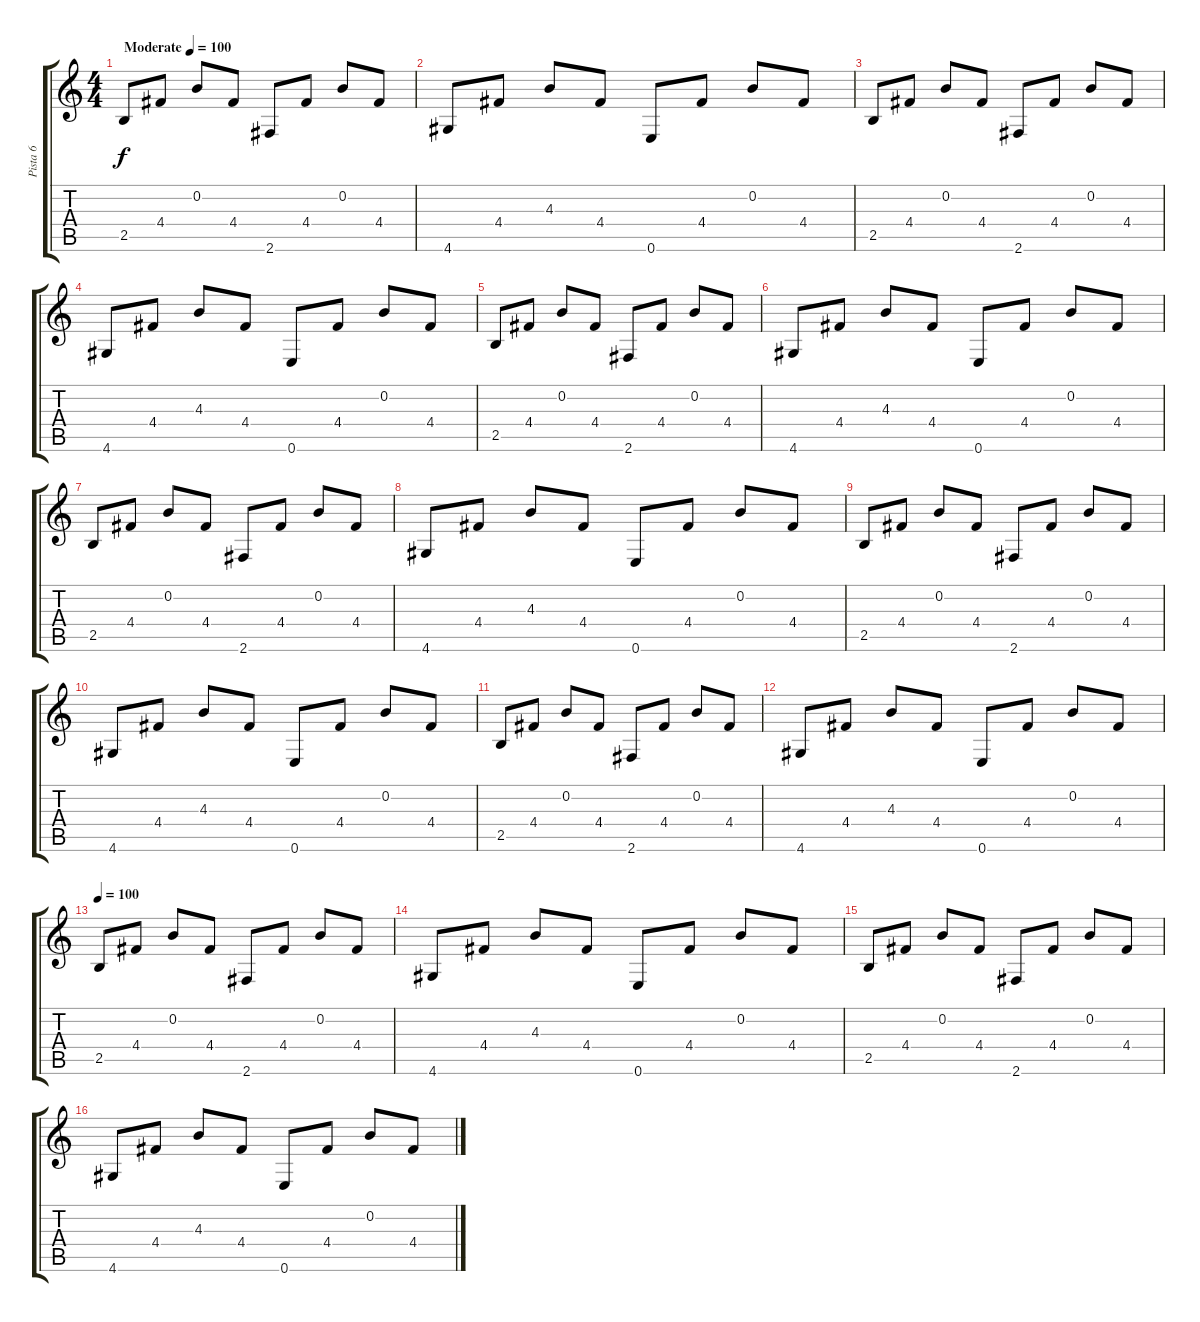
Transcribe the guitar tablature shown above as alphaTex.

\track ("Pista 6" "Pista 6") {instrument electricguitarclean}
\staff {score tabs}
\tuning (E4 B3 G3 D3 A2 E2) {hide}
\ts (4 4)
\tempo (100 "Moderate")
\clef g2
\ks c
2.5.8{dy f instrument electricguitarclean} 4.4.8 0.2.8 4.4.8 2.6.8 4.4.8 0.2.8 4.4.8 |
4.6.8 4.4.8 4.3.8 4.4.8 0.6.8 4.4.8 0.2.8 4.4.8 |
2.5.8 4.4.8 0.2.8 4.4.8 2.6.8 4.4.8 0.2.8 4.4.8 |
4.6.8 4.4.8 4.3.8 4.4.8 0.6.8 4.4.8 0.2.8 4.4.8 |
2.5.8 4.4.8 0.2.8 4.4.8 2.6.8 4.4.8 0.2.8 4.4.8 |
4.6.8 4.4.8 4.3.8 4.4.8 0.6.8 4.4.8 0.2.8 4.4.8 |
2.5.8 4.4.8 0.2.8 4.4.8 2.6.8 4.4.8 0.2.8 4.4.8 |
4.6.8 4.4.8 4.3.8 4.4.8 0.6.8 4.4.8 0.2.8 4.4.8 |
2.5.8 4.4.8 0.2.8 4.4.8 2.6.8 4.4.8 0.2.8 4.4.8 |
4.6.8 4.4.8 4.3.8 4.4.8 0.6.8 4.4.8 0.2.8 4.4.8 |
2.5.8 4.4.8 0.2.8 4.4.8 2.6.8 4.4.8 0.2.8 4.4.8 |
4.6.8 4.4.8 4.3.8 4.4.8 0.6.8 4.4.8 0.2.8 4.4.8 |
\tempo 100
2.5.8 4.4.8 0.2.8 4.4.8 2.6.8 4.4.8 0.2.8 4.4.8 |
4.6.8 4.4.8 4.3.8 4.4.8 0.6.8 4.4.8 0.2.8 4.4.8 |
2.5.8 4.4.8 0.2.8 4.4.8 2.6.8 4.4.8 0.2.8 4.4.8 |
4.6.8 4.4.8 4.3.8 4.4.8 0.6.8 4.4.8 0.2.8 4.4.8
